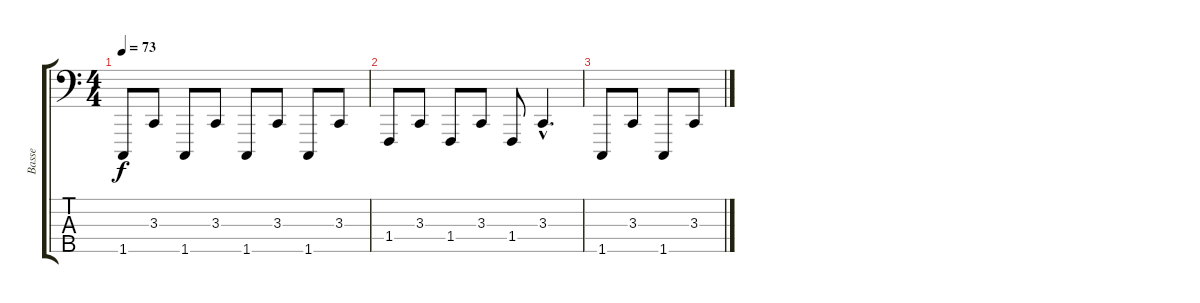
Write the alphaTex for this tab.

\track ("Basse" "Basse") {instrument acousticgrandpiano}
\staff {score tabs}
\tuning (G2 D2 A1 E1 B0) {hide}
\ts (4 4)
\tempo 73
\clef f4
\ks c
1.5.8{dy f instrument acousticgrandpiano} 3.3.8 1.5.8 3.3.8 1.5.8 3.3.8 1.5.8 3.3.8 |
1.4.8 3.3.8 1.4.8 3.3.8 1.4.8 3.3{hac}.4{d} |
1.5.8 3.3.8 1.5.8 3.3.8
